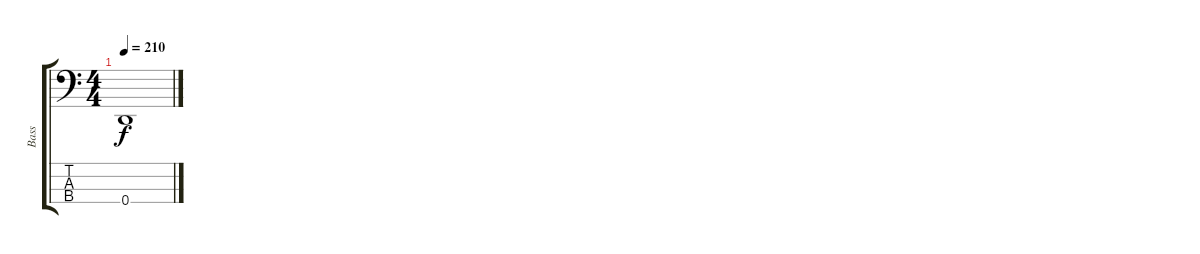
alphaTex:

\track ("Bass" "Bass") {instrument electricbassfinger}
\staff {score tabs}
\tuning (F2 C2 G1 D1) {hide}
\ts (4 4)
\tempo 210
\clef f4
\ks c
0.4.1{dy f}
